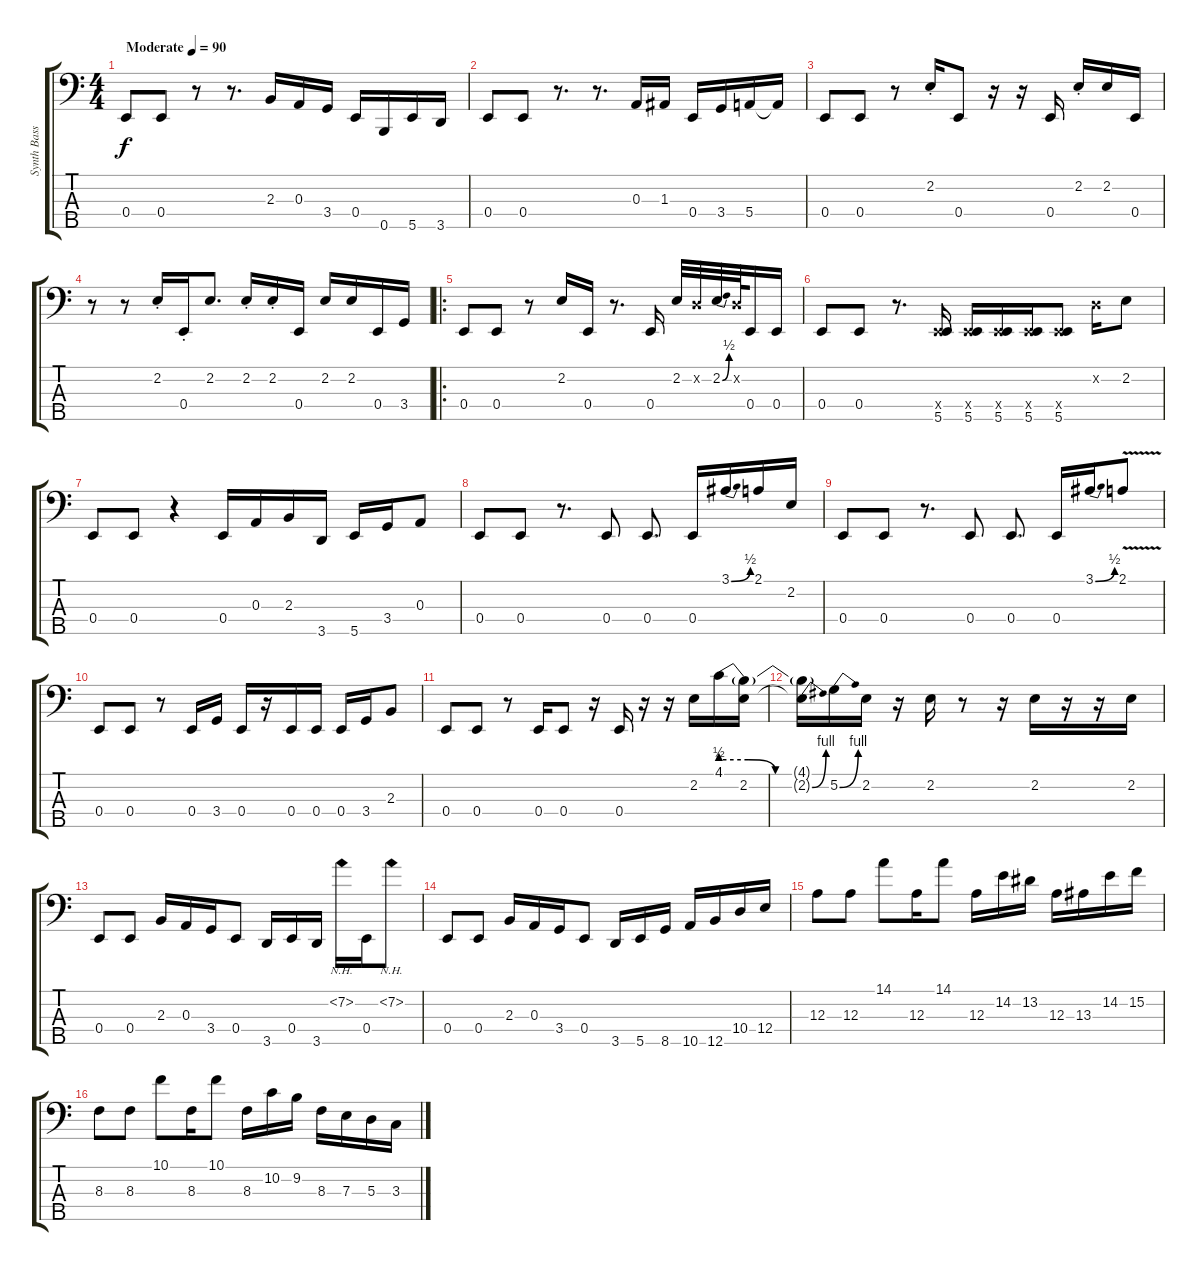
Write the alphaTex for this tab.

\track ("Synth Bass" "Synth Bass") {instrument synthbass1}
\staff {score tabs}
\tuning (G2 D2 A1 E1 B0) {hide}
\ts (4 4)
\tempo (90 "Moderate")
\clef f4
\ks c
0.4.8{dy f instrument synthbass1} 0.4.8 r.8 r.8{d} 2.3.16 0.3.16 3.4.16 0.4.16 0.5.16 5.5.16 3.5.16 |
0.4.8 0.4.8 r.8{d} r.8{d} 0.3.16 1.3.16 0.4.16 3.4.16 5.4.16 5.4{t}.16 |
0.4.8 0.4.8 r.8 2.2{st}.16 0.4.8 r.16 r.16 0.4.16 2.2{st}.16 2.2.16 0.4.16 |
r.8 r.8 2.2{st}.16 0.4{st}.16 2.2.8{d} 2.2{st}.16 2.2{st}.16 0.4.16 2.2.16 2.2.16 0.4.16 3.4.16 |
\ro
0.4.8 0.4.8 r.8 2.2.16 0.4.16 r.8{d} 0.4.16 2.2.32 0.2{x}.32 2.2{be (bend 0 0 60 2)}.32 0.2{x}.64 0.4.16 0.4.16 |
0.4.8 0.4.8 r.8{d} (0.4{x} 5.5).16 (0.4{x} 5.5).16 (0.4{x} 5.5).16 (0.4{x} 5.5).16 (0.4{x} 5.5).8 0.2{x}.16 2.2.8 |
0.4.8 0.4.8 r.4 0.4.16 0.3.16 2.3.16 3.5.16 5.5.16 3.4.16 0.3.8 |
0.4.8 0.4.8 r.8{d} 0.4.8 0.4.8{d} 0.4.16 3.1{be (bend 0 0 60 2)}.16 2.1.16 2.2.16 |
0.4.8 0.4.8 r.8{d} 0.4.8 0.4.8{d} 0.4.16 3.1{be (bend 0 0 60 2)}.16 2.1{v}.8 |
0.4.8 0.4.8 r.8 0.4.16 3.4.16 0.4.16 r.16 0.4.16 0.4.16 0.4.16 3.4.16 2.3.8 |
0.4.8 0.4.8 r.8 0.4.16 0.4.8 r.16 0.4.16 r.16 r.16 2.2.16 4.1{be (custom 0 2 15 2 30 0 60 0)}.16 (4.1{t} 2.2).16 |
(4.1{t} 2.2{be (bend 0 0 60 4) t}).16 5.2{be (bend 0 0 60 4)}.16 2.2.16 r.16 2.2.16 r.8 r.16 2.2.16 r.16 r.16 2.2.16 |
0.4.8 0.4.8 2.3.16 0.3.16 3.4.16 0.4.8 3.5.16 0.4.16 3.5.16 7.2{nh}.16 0.4.16 7.2{nh}.8 |
0.4.8 0.4.8 2.3.16 0.3.16 3.4.16 0.4.8 3.5.16 5.5.16 8.5.16 10.5.16 12.5.16 10.4.16 12.4.16 |
12.3.8 12.3.8 14.1.8 12.3.16 14.1.8 12.3.16 14.2.16 13.2.16 12.3.16 13.3.16 14.2.16 15.2.16 |
8.3.8 8.3.8 10.1.8 8.3.16 10.1.8 8.3.16 10.2.16 9.2.16 8.3.16 7.3.16 5.3.16 3.3.16
